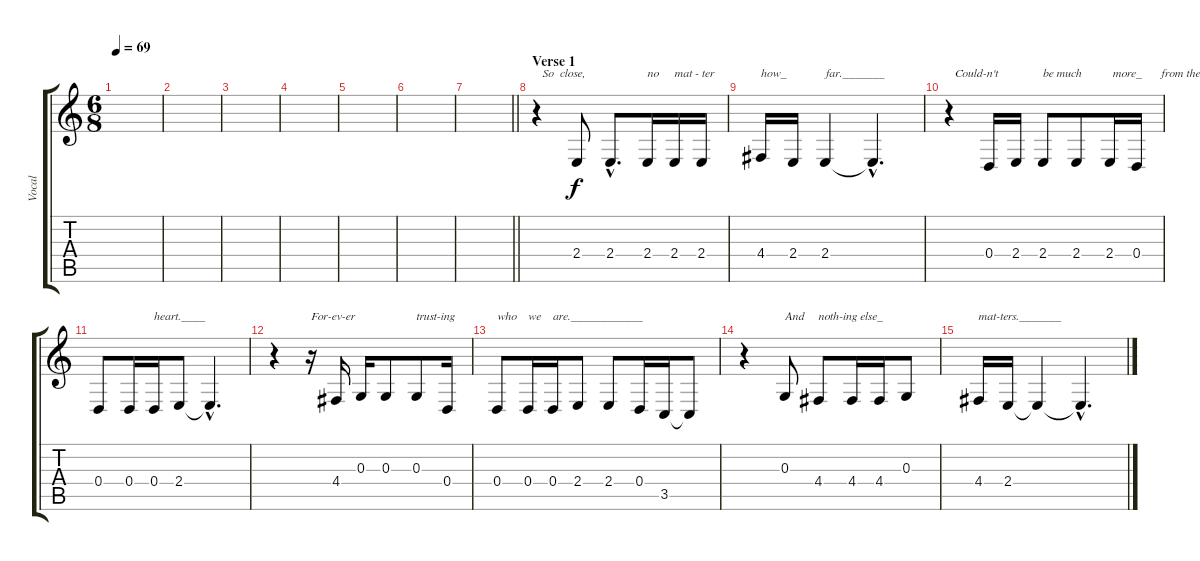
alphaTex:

\track ("Vocal" "Vocal") {instrument lead2sawtooth}
\staff {score tabs}
\tuning (E4 B3 G3 D3 A2 E2) {hide}
\ts (6 8)
\tempo 69
\clef g2
\ks c
|
|
|
|
|
|
\barLineRight lightlight
|
\section ("" "Verse 1")
r.4{txt "  So  close, "} 2.4.8 2.4{hac}.8{d} 2.4.16{txt "no"} 2.4.16{txt "mat - ter"} 2.4.16 |
4.4.16{txt "how_"} 2.4.16 2.4.4{txt "far._______"} 2.4{hac t}.4{d} |
r.4{txt "  Could-n't"} 0.4.16 2.4.16 2.4.8{txt "be much"} 2.4.8 2.4.16{txt " more_"} 0.4.16{txt "        from the"} |
0.4.8 0.4.16 0.4.16{txt "heart.____"} 2.4.8 2.4{hac t}.4{d} |
r.4 r.16{txt "For-ev-er"} 4.4.16 0.3.16 0.3.8 0.3.8{txt "trust-ing"} 0.4.16 |
0.4.8{txt "who"} 0.4.16{txt "we"} 0.4.16{txt "are.____________"} 2.4.8 2.4.8 0.4.16 3.5.16 3.5{t}.8 |
r.4 0.3.8{txt "And"} 4.4.8{txt "noth-ing else_"} 4.4.16 4.4.16 0.3.8 |
4.4.16{txt "mat-ters._______"} 2.4.16 2.4{t}.4 2.4{hac t}.4{d}
